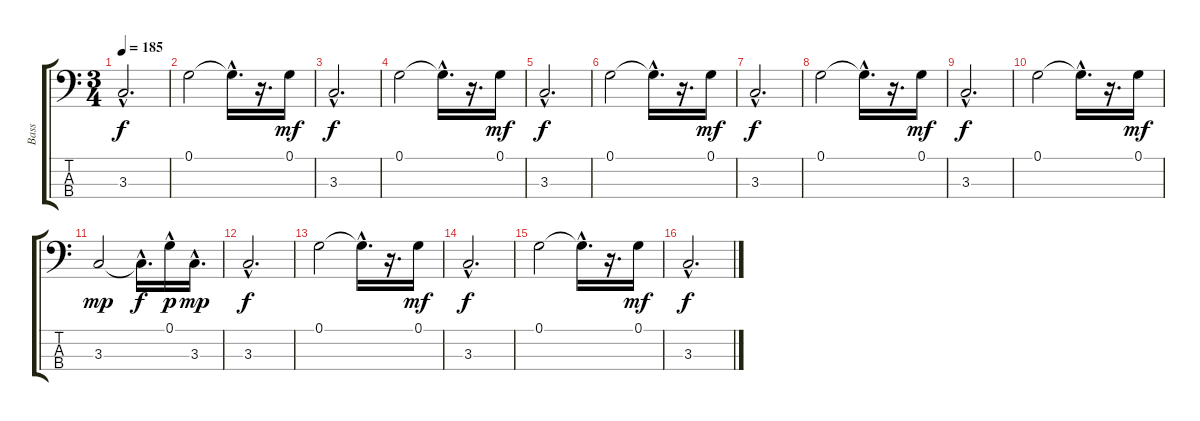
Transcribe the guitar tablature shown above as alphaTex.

\track ("Bass   " "Bass   ") {instrument slapbass1}
\staff {score tabs}
\tuning (G2 D2 A1 E1) {hide}
\ts (3 4)
\tempo 185
\clef f4
\ks c
3.3{hac}.2{d dy f} |
0.1.2 0.1{hac t}.16{d} r.16{d} 0.1.16{dy mf} |
3.3{hac}.2{d dy f} |
0.1.2 0.1{hac t}.16{d} r.16{d} 0.1.16{dy mf} |
3.3{hac}.2{d dy f} |
0.1.2 0.1{hac t}.16{d} r.16{d} 0.1.16{dy mf} |
3.3{hac}.2{d dy f} |
0.1.2 0.1{hac t}.16{d} r.16{d} 0.1.16{dy mf} |
3.3{hac}.2{d dy f} |
0.1.2 0.1{hac t}.16{d} r.16{d} 0.1.16{dy mf} |
3.3.2{dy mp} 3.3{hac t}.16{d dy f} 0.1{hac}.16{dy p} 3.3{hac}.16{d dy mp} |
3.3{hac}.2{d dy f} |
0.1.2 0.1{hac t}.16{d} r.16{d} 0.1.16{dy mf} |
3.3{hac}.2{d dy f} |
0.1.2 0.1{hac t}.16{d} r.16{d} 0.1.16{dy mf} |
3.3{hac}.2{d dy f}
